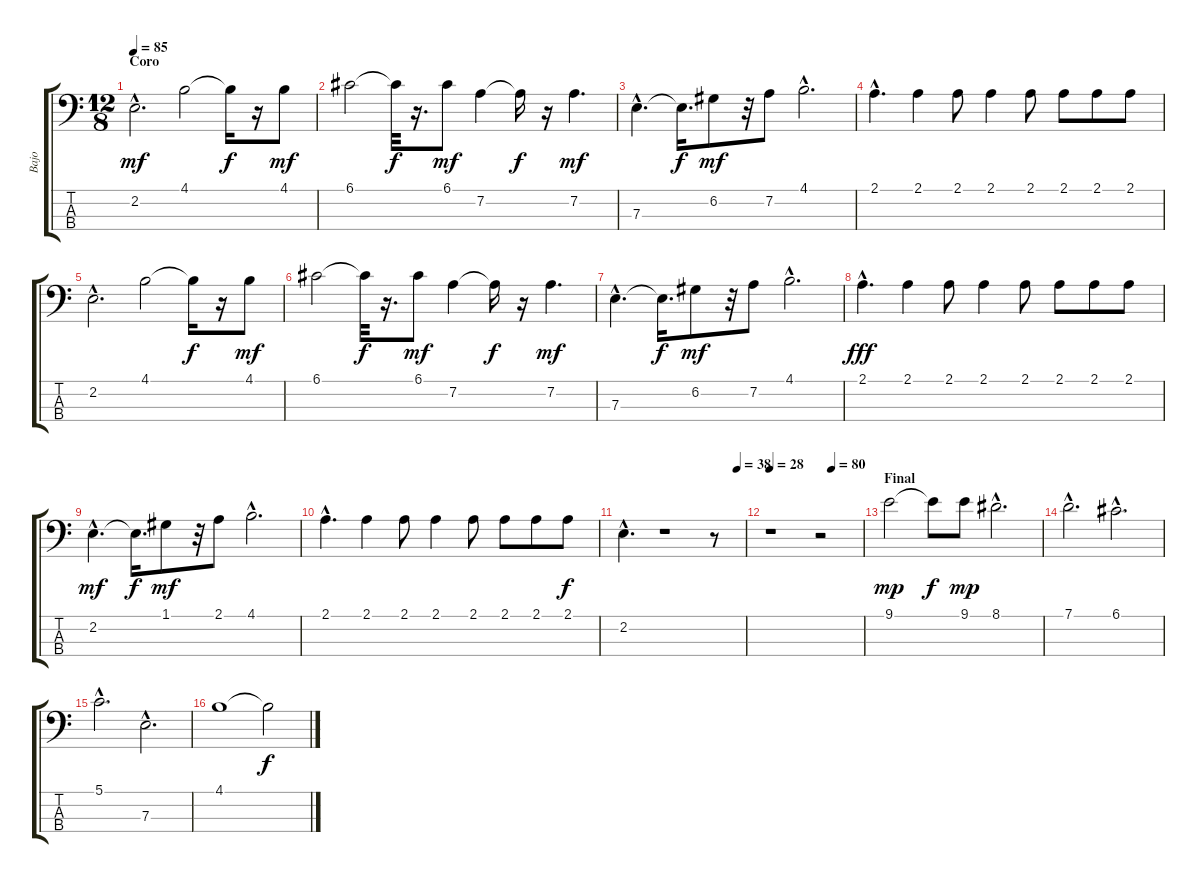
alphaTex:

\track ("Bajo" "Bajo") {instrument slapbass1}
\staff {score tabs}
\tuning (G2 D2 A1 E1) {hide}
\ts (12 8)
\section ("" "Coro")
\tempo 85
\clef f4
\ks c
2.2{hac}.2{d dy mf} 4.1.2 4.1{t}.16{dy f} r.16 4.1.8{dy mf} |
6.1.2 6.1{t}.32{dy f} r.16{d} 6.1.8{dy mf} 7.2.4 7.2{t}.16{dy f} r.16 7.2.4{d dy mf} |
7.3{hac}.4{d} 7.3{t}.16{d dy f} 6.2.8{dy mf} r.32 7.2.8 4.1{hac}.2{d} |
2.1{hac}.4{d} 2.1.4 2.1.8 2.1.4 2.1.8 2.1.8 2.1.8 2.1.8 |
2.2{hac}.2{d} 4.1.2 4.1{t}.16{dy f} r.16 4.1.8{dy mf} |
6.1.2 6.1{t}.32{dy f} r.16{d} 6.1.8{dy mf} 7.2.4 7.2{t}.16{dy f} r.16 7.2.4{d dy mf} |
7.3{hac}.4{d} 7.3{t}.16{d dy f} 6.2.8{dy mf} r.32 7.2.8 4.1{hac}.2{d} |
2.1{hac}.4{d dy fff} 2.1.4 2.1.8 2.1.4 2.1.8 2.1.8 2.1.8 2.1.8 |
2.2{hac}.4{d dy mf} 2.2{t}.16{d dy f} 1.1.8{dy mf} r.32 2.1.8 4.1{hac}.2{d} |
2.1{hac}.4{d} 2.1.4 2.1.8 2.1.4 2.1.8 2.1.8 2.1.8 2.1.8{dy f} |
\tempo (38 0.9375)
2.2{hac}.4{d} r.1 r.8 |
\tempo 28
\tempo (80 0.6666666666666666)
r.1 r.2 |
\section ("" "Final")
9.1.2{dy mp} 9.1{t}.8{dy f} 9.1.8{dy mp} 8.1{hac}.2{d} |
7.1{hac}.2{d} 6.1{hac}.2{d} |
5.1{hac}.2{d} 7.3{hac}.2{d} |
4.1.1 4.1{t}.2{dy f}
